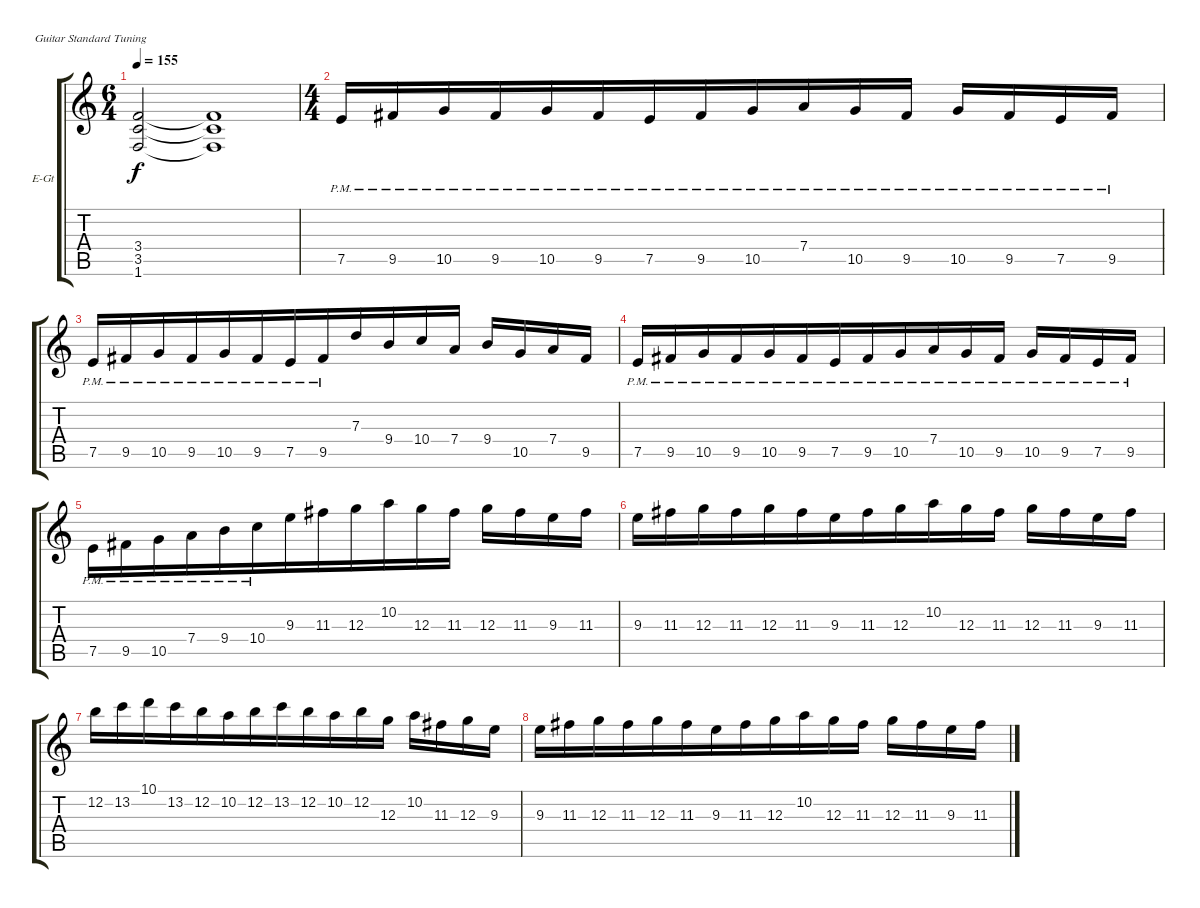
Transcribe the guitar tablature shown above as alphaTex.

\bracketExtendMode groupsimilarinstruments
\firstSystemTrackNameOrientation horizontal
\otherSystemsTrackNameOrientation horizontal
\track ("Dave Mustaine" "E-Gt") {instrument distortionguitar}
\staff {score tabs}
\tuning (E4 B3 G3 D3 A2 E2)
\ts (6 4)
\beaming (8 6 6)
\tempo 155
\clef g2
\ks c
(3.4{t} 3.5{t} 1.6{t}).2{dy f} (3.4{t} 3.5{t} 1.6{t}).1 |
\ts (4 4)
\beaming (8 6 6)
7.5{pm}.16 9.5{pm}.16 10.5{pm}.16 9.5{pm}.16 10.5{pm}.16 9.5{pm}.16 7.5{pm}.16 9.5{pm}.16 10.5{pm}.16 7.4{pm}.16 10.5{pm}.16 9.5{pm}.16 10.5{pm}.16 9.5{pm}.16 7.5{pm}.16 9.5{pm}.16 |
7.5{pm}.16 9.5{pm}.16 10.5{pm}.16 9.5{pm}.16 10.5{pm}.16 9.5{pm}.16 7.5{pm}.16 9.5{pm}.16 7.3.16 9.4.16 10.4.16 7.4.16 9.4.16 10.5.16 7.4.16 9.5.16 |
7.5{pm}.16 9.5{pm}.16 10.5{pm}.16 9.5{pm}.16 10.5{pm}.16 9.5{pm}.16 7.5{pm}.16 9.5{pm}.16 10.5{pm}.16 7.4{pm}.16 10.5{pm}.16 9.5{pm}.16 10.5{pm}.16 9.5{pm}.16 7.5{pm}.16 9.5{pm}.16 |
7.5{pm}.16 9.5{pm}.16 10.5{pm}.16 7.4{pm}.16 9.4{pm}.16 10.4{pm}.16 9.3.16 11.3.16 12.3.16 10.2.16 12.3.16 11.3.16 12.3.16 11.3.16 9.3.16 11.3.16 |
9.3.16 11.3.16 12.3.16 11.3.16 12.3.16 11.3.16 9.3.16 11.3.16 12.3.16 10.2.16 12.3.16 11.3.16 12.3.16 11.3.16 9.3.16 11.3.16 |
12.2.16 13.2.16 10.1.16 13.2.16 12.2.16 10.2.16 12.2.16 13.2.16 12.2.16 10.2.16 12.2.16 12.3.16 10.2.16 11.3.16 12.3.16 9.3.16 |
9.3.16 11.3.16 12.3.16 11.3.16 12.3.16 11.3.16 9.3.16 11.3.16 12.3.16 10.2.16 12.3.16 11.3.16 12.3.16 11.3.16 9.3.16 11.3.16
